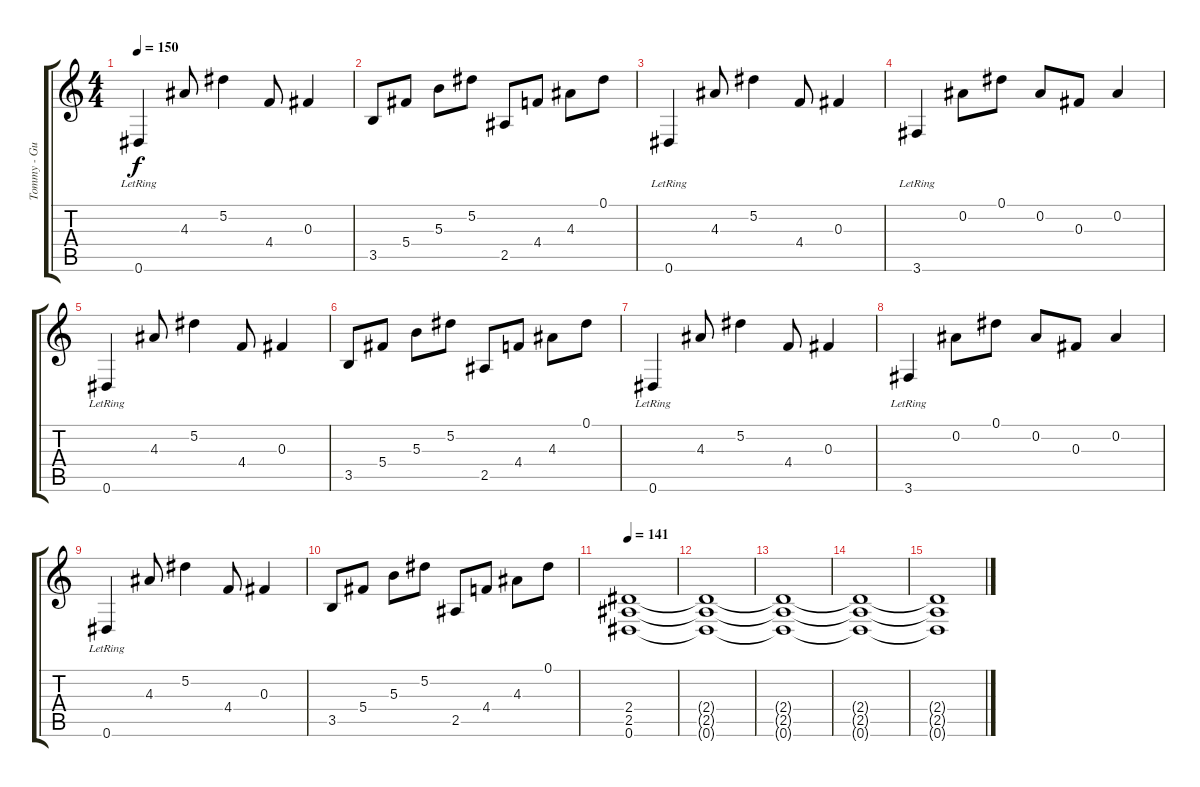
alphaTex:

\track ("Tommy - Guitar 2" "Tommy - Gu") {instrument distortionguitar}
\staff {score tabs}
\tuning (Eb4 Bb3 Gb3 Db3 Ab2 Eb2) {hide}
\ts (4 4)
\tempo 150
\clef g2
\ks c
0.6{lr}.4{dy f} 4.3.8 5.2.4 4.4.8 0.3.4 |
3.5.8 5.4.8 5.3.8 5.2.8 2.5.8 4.4.8 4.3.8 0.1.8 |
0.6{lr}.4 4.3.8 5.2.4 4.4.8 0.3.4 |
3.6{lr}.4 0.2.8 0.1.8 0.2.8 0.3.8 0.2.4 |
0.6{lr}.4 4.3.8 5.2.4 4.4.8 0.3.4 |
3.5.8 5.4.8 5.3.8 5.2.8 2.5.8 4.4.8 4.3.8 0.1.8 |
0.6{lr}.4 4.3.8 5.2.4 4.4.8 0.3.4 |
3.6{lr}.4 0.2.8 0.1.8 0.2.8 0.3.8 0.2.4 |
0.6{lr}.4 4.3.8 5.2.4 4.4.8 0.3.4 |
3.5.8 5.4.8 5.3.8 5.2.8 2.5.8 4.4.8 4.3.8 0.1.8 |
\tempo 141
(2.4 2.5 0.6).1{volume 13 instrument distortionguitar} |
(2.4{t} 2.5{t} 0.6{t}).1{volume 0} |
(2.4{t} 2.5{t} 0.6{t}).1 |
(2.4{t} 2.5{t} 0.6{t}).1 |
(2.4{t} 2.5{t} 0.6{t}).1
